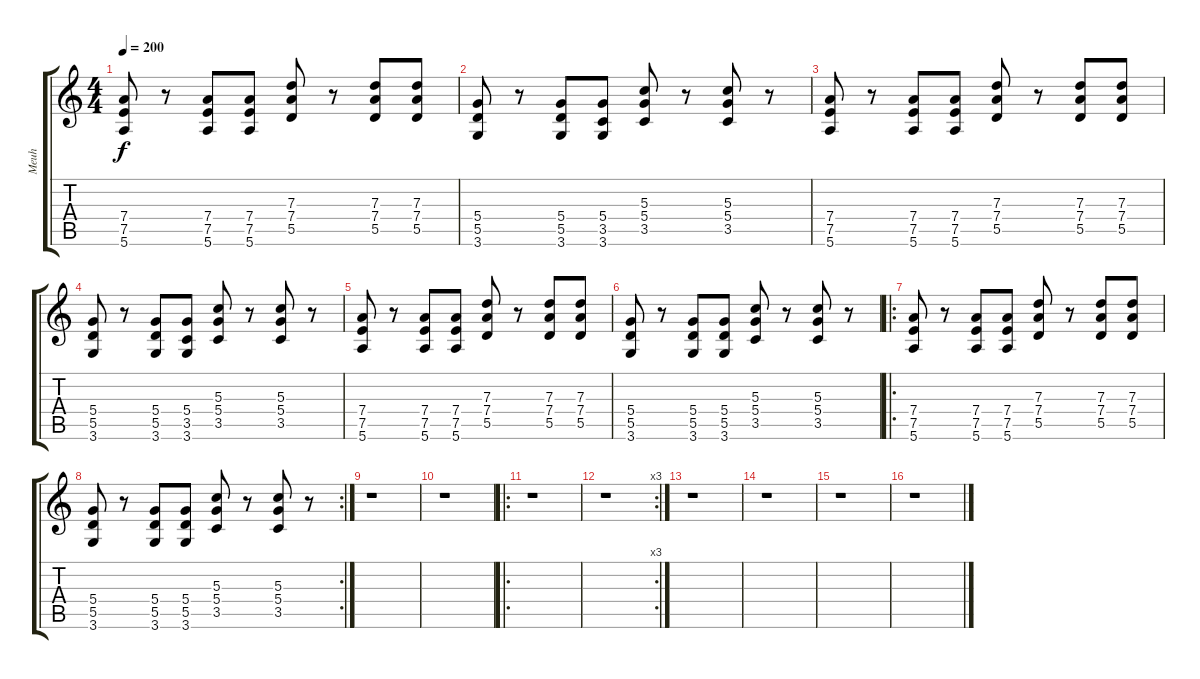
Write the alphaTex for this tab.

\track ("Meuh" "Meuh") {instrument electricguitarclean}
\staff {score tabs}
\tuning (E4 B3 G3 D3 A2 E2) {hide}
\ts (4 4)
\tempo 200
\clef g2
\ks c
(7.4 7.5 5.6).8{dy f instrument electricguitarclean} r.8 (7.4 7.5 5.6).8 (7.4 7.5 5.6).8 (7.3 7.4 5.5).8 r.8 (7.3 7.4 5.5).8 (7.3 7.4 5.5).8 |
(5.4 5.5 3.6).8 r.8 (5.4 5.5 3.6).8 (5.4 3.5 3.6).8 (5.3 5.4 3.5).8 r.8 (5.3 5.4 3.5).8 r.8 |
(7.4 7.5 5.6).8 r.8 (7.4 7.5 5.6).8 (7.4 7.5 5.6).8 (7.3 7.4 5.5).8 r.8 (7.3 7.4 5.5).8 (7.3 7.4 5.5).8 |
(5.4 5.5 3.6).8 r.8 (5.4 5.5 3.6).8 (5.4 3.5 3.6).8 (5.3 5.4 3.5).8 r.8 (5.3 5.4 3.5).8 r.8 |
(7.4 7.5 5.6).8 r.8 (7.4 7.5 5.6).8 (7.4 7.5 5.6).8 (7.3 7.4 5.5).8 r.8 (7.3 7.4 5.5).8 (7.3 7.4 5.5).8 |
(5.4 5.5 3.6).8 r.8 (5.4 5.5 3.6).8 (5.4 5.5 3.6).8 (5.3 5.4 3.5).8 r.8 (5.3 5.4 3.5).8 r.8 |
\ro
(7.4 7.5 5.6).8 r.8 (7.4 7.5 5.6).8 (7.4 7.5 5.6).8 (7.3 7.4 5.5).8 r.8 (7.3 7.4 5.5).8 (7.3 7.4 5.5).8 |
\rc 2
(5.4 5.5 3.6).8 r.8 (5.4 5.5 3.6).8 (5.4 5.5 3.6).8 (5.3 5.4 3.5).8 r.8 (5.3 5.4 3.5).8 r.8 |
r.1 |
r.1 |
\ro
r.1 |
\rc 3
r.1 |
r.1 |
r.1 |
r.1 |
r.1
